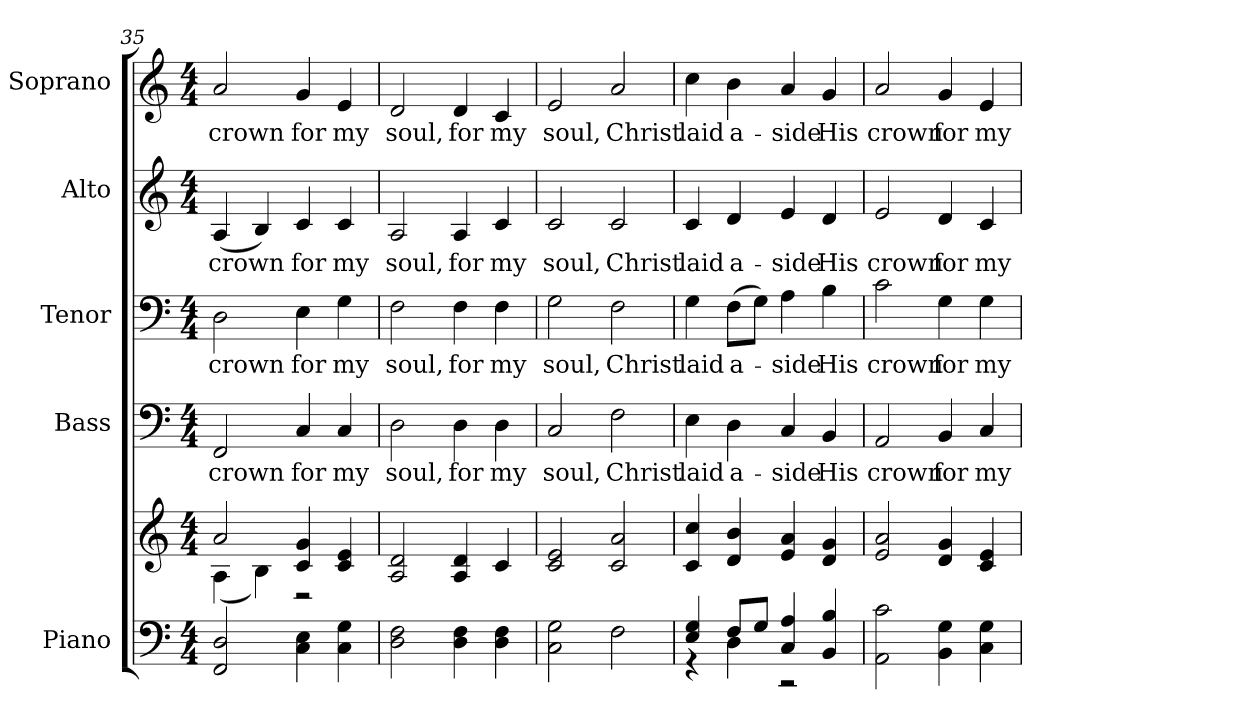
**kern	**kern	**kern	**text	**kern	**text	**kern	**text	**kern	**text
*part5	*part5	*part4	*part4	*part3	*part3	*part2	*part2	*part1	*part1
*staff6	*staff5	*staff4	*staff4	*staff3	*staff3	*staff2	*staff2	*staff1	*staff1
*I"Piano	*	*I"Bass	*	*I"Tenor	*	*I"Alto	*	*I"Soprano	*
*I'Pno.	*	*I'B.	*	*I'T.	*	*I'A.	*	*I'S.	*
*clefF4	*clefG2	*clefF4	*	*clefF4	*	*clefG2	*	*clefG2	*
*k[]	*k[]	*k[]	*	*k[]	*	*k[]	*	*k[]	*
*C:	*C:	*C:	*	*C:	*	*C:	*	*C:	*
*M4/4	*M4/4	*M4/4	*	*M4/4	*	*M4/4	*	*M4/4	*
=35	=35	=35	=35	=35	=35	=35	=35	=35	=35
*	*^	*	*	*	*	*	*	*	*
!	!	!	!	!LO:LY:b:color=#000000	!	!	!	!	!	!
!	!	!	!	!	!	!LO:LY:b:color=#000000	!	!	!	!
!	!	!	!	!	!	!	!	!LO:LY:b:color=#000000	!	!
!	!	!	!	!	!	!	!	!	!	!LO:LY:b:color=#000000
2FFi/ 2Di	2ai/	(4Ai\	2FFi/	crown	2Di\	crown	(4Ai/	crown	2ai/	crown
.	.	4Bi\)	.	.	.	.	4Bi/)	.	.	.
!	!	!	!	!LO:LY:b:color=#000000	!	!	!	!	!	!
!	!	!	!	!	!	!LO:LY:b:color=#000000	!	!	!	!
!	!	!	!	!	!	!	!	!LO:LY:b:color=#000000	!	!
!	!	!	!	!	!	!	!	!	!	!LO:LY:b:color=#000000
4Ci\ 4Ei	4ci/ 4gi	2r	4Ci/	for	4Ei\	for	4ci/	for	4gi/	for
!	!	!	!	!LO:LY:b:color=#000000	!	!	!	!	!	!
!	!	!	!	!	!	!LO:LY:b:color=#000000	!	!	!	!
!	!	!	!	!	!	!	!	!LO:LY:b:color=#000000	!	!
!	!	!	!	!	!	!	!	!	!	!LO:LY:b:color=#000000
4Ci\ 4Gi	4ci/ 4ei	.	4Ci/	my	4Gi\	my	4ci/	my	4ei/	my
*	*v	*v	*	*	*	*	*	*	*	*
=36	=36	=36	=36	=36	=36	=36	=36	=36	=36
!	!	!	!LO:LY:b:color=#000000	!	!	!	!	!	!
!	!	!	!	!	!LO:LY:b:color=#000000	!	!	!	!
!	!	!	!	!	!	!	!LO:LY:b:color=#000000	!	!
!	!	!	!	!	!	!	!	!	!LO:LY:b:color=#000000
2Di\ 2Fi	2Ai/ 2di	2Di\	soul,	2Fi\	soul,	2Ai/	soul,	2di/	soul,
!	!	!	!LO:LY:b:color=#000000	!	!	!	!	!	!
!	!	!	!	!	!LO:LY:b:color=#000000	!	!	!	!
!	!	!	!	!	!	!	!LO:LY:b:color=#000000	!	!
!	!	!	!	!	!	!	!	!	!LO:LY:b:color=#000000
4Di\ 4Fi	4Ai/ 4di	4Di\	for	4Fi\	for	4Ai/	for	4di/	for
!	!	!	!LO:LY:b:color=#000000	!	!	!	!	!	!
!	!	!	!	!	!LO:LY:b:color=#000000	!	!	!	!
!	!	!	!	!	!	!	!LO:LY:b:color=#000000	!	!
!	!	!	!	!	!	!	!	!	!LO:LY:b:color=#000000
4Di\ 4Fi	4ci/	4Di\	my	4Fi\	my	4ci/	my	4ci/	my
=37	=37	=37	=37	=37	=37	=37	=37	=37	=37
!	!	!	!LO:LY:b:color=#000000	!	!	!	!	!	!
!	!	!	!	!	!LO:LY:b:color=#000000	!	!	!	!
!	!	!	!	!	!	!	!LO:LY:b:color=#000000	!	!
!	!	!	!	!	!	!	!	!	!LO:LY:b:color=#000000
2Ci\ 2Gi	2ci/ 2ei	2Ci/	soul,	2Gi\	soul,	2ci/	soul,	2ei/	soul,
!	!	!	!LO:LY:b:color=#000000	!	!	!	!	!	!
!	!	!	!	!	!LO:LY:b:color=#000000	!	!	!	!
!	!	!	!	!	!	!	!LO:LY:b:color=#000000	!	!
!	!	!	!	!	!	!	!	!	!LO:LY:b:color=#000000
2Fi\	2ci/ 2ai	2Fi\	Christ	2Fi\	Christ	2ci/	Christ	2ai/	Christ
!!LO:PB:g=z
=38	=38	=38	=38	=38	=38	=38	=38	=38	=38
*^	*	*	*	*	*	*	*	*	*
!	!	!	!	!LO:LY:b:color=#000000	!	!	!	!	!	!
!	!	!	!	!	!	!LO:LY:b:color=#000000	!	!	!	!
!	!	!	!	!	!	!	!	!LO:LY:b:color=#000000	!	!
!	!	!	!	!	!	!	!	!	!	!LO:LY:b:color=#000000
4Ei/ 4Gi	4r	4ci/ 4cci	4Ei\	laid	4Gi\	laid	4ci/	laid	4cci\	laid
!	!	!	!	!LO:LY:b:color=#000000	!	!	!	!	!	!
!	!	!	!	!	!	!LO:LY:b:color=#000000	!	!	!	!
!	!	!	!	!	!	!	!	!LO:LY:b:color=#000000	!	!
!	!	!	!	!	!	!	!	!	!	!LO:LY:b:color=#000000
8Fi/L	4Di\	4di/ 4bi	4Di\	a-	(8Fi\L	a-	4di/	a-	4bi\	a-
8Gi/J	.	.	.	.	8Gi\J)	.	.	.	.	.
!	!	!	!	!LO:LY:b:color=#000000	!	!	!	!	!	!
!	!	!	!	!	!	!LO:LY:b:color=#000000	!	!	!	!
!	!	!	!	!	!	!	!	!LO:LY:b:color=#000000	!	!
!	!	!	!	!	!	!	!	!	!	!LO:LY:b:color=#000000
4Ci/ 4Ai	2r	4ei/ 4ai	4Ci/	-side	4Ai\	-side	4ei/	-side	4ai/	-side
!	!	!	!	!LO:LY:b:color=#000000	!	!	!	!	!	!
!	!	!	!	!	!	!LO:LY:b:color=#000000	!	!	!	!
!	!	!	!	!	!	!	!	!LO:LY:b:color=#000000	!	!
!	!	!	!	!	!	!	!	!	!	!LO:LY:b:color=#000000
4BBi/ 4Bi	.	4di/ 4gi	4BBi/	His	4Bi\	His	4di/	His	4gi/	His
*v	*v	*	*	*	*	*	*	*	*	*
=39	=39	=39	=39	=39	=39	=39	=39	=39	=39
!	!	!	!LO:LY:b:color=#000000	!	!	!	!	!	!
!	!	!	!	!	!LO:LY:b:color=#000000	!	!	!	!
!	!	!	!	!	!	!	!LO:LY:b:color=#000000	!	!
!	!	!	!	!	!	!	!	!	!LO:LY:b:color=#000000
2AAi\ 2ci	2ei/ 2ai	2AAi/	crown	2ci\	crown	2ei/	crown	2ai/	crown
!	!	!	!LO:LY:b:color=#000000	!	!	!	!	!	!
!	!	!	!	!	!LO:LY:b:color=#000000	!	!	!	!
!	!	!	!	!	!	!	!LO:LY:b:color=#000000	!	!
!	!	!	!	!	!	!	!	!	!LO:LY:b:color=#000000
4BBi\ 4Gi	4di/ 4gi	4BBi/	for	4Gi\	for	4di/	for	4gi/	for
!	!	!	!LO:LY:b:color=#000000	!	!	!	!	!	!
!	!	!	!	!	!LO:LY:b:color=#000000	!	!	!	!
!	!	!	!	!	!	!	!LO:LY:b:color=#000000	!	!
!	!	!	!	!	!	!	!	!	!LO:LY:b:color=#000000
4Ci\ 4Gi	4ci/ 4ei	4Ci/	my	4Gi\	my	4ci/	my	4ei/	my
=	=	=	=	=	=	=	=	=	=
*-	*-	*-	*-	*-	*-	*-	*-	*-	*-
